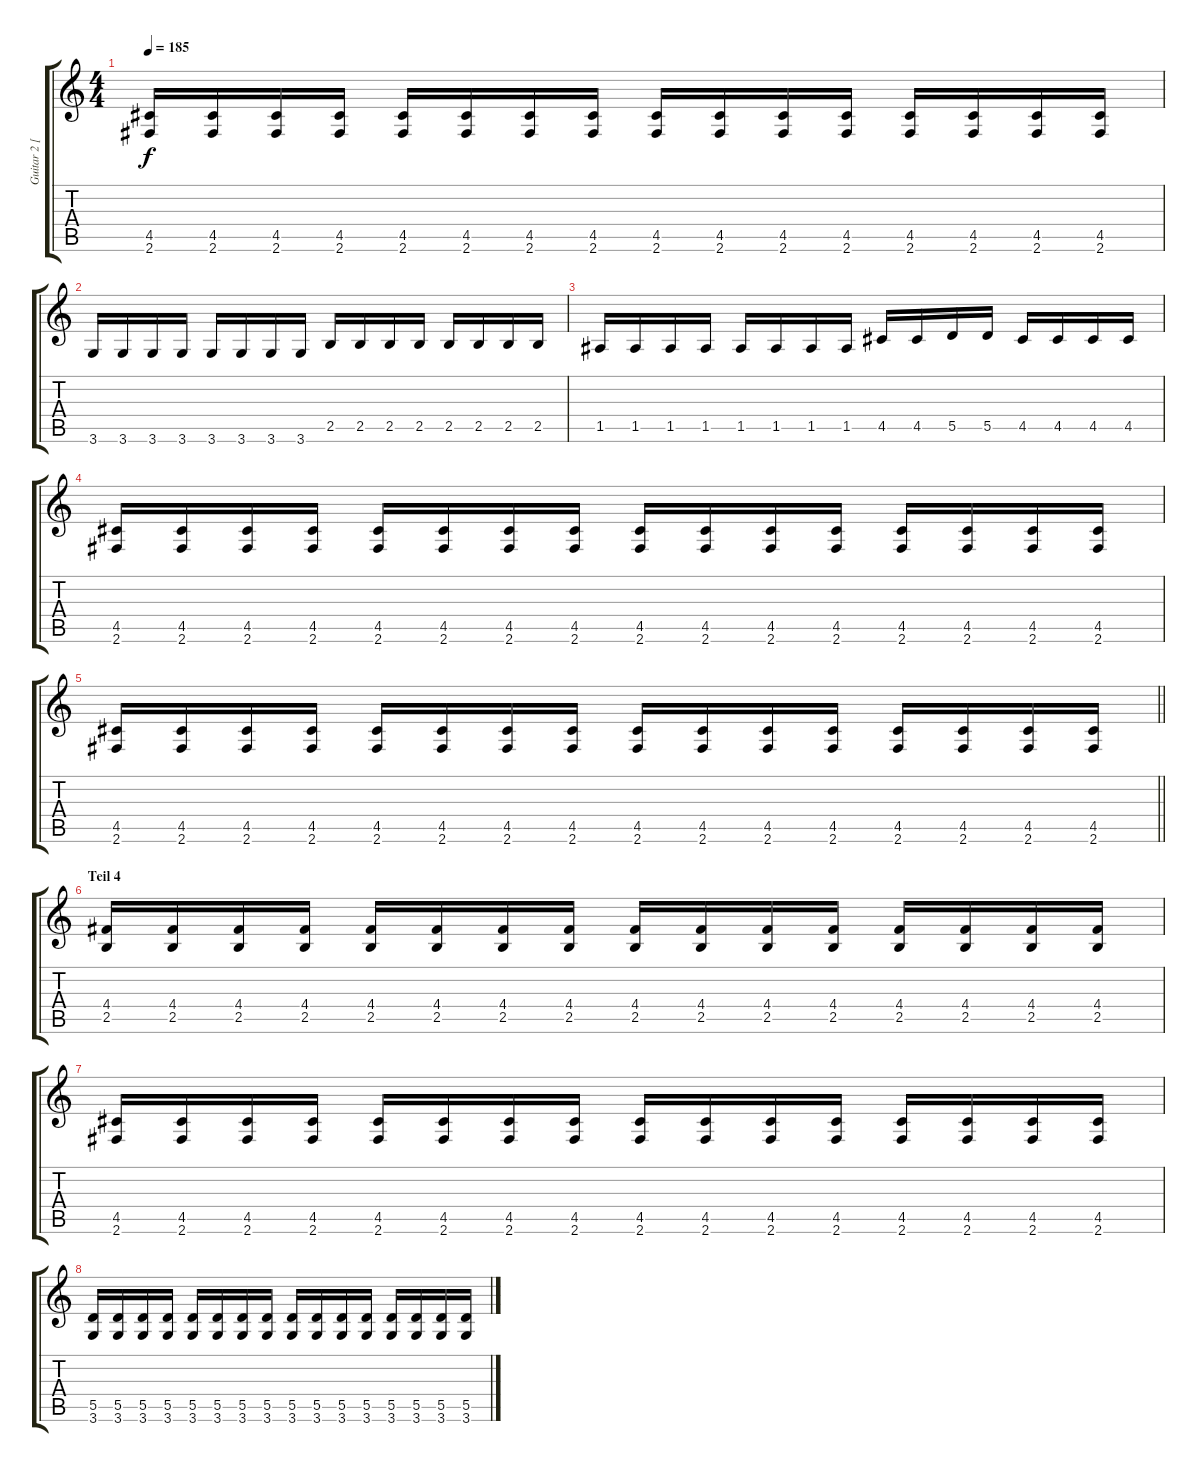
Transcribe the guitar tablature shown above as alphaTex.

\track ("Guitar 2 [Left]" "Guitar 2 [") {instrument distortionguitar}
\staff {score tabs}
\tuning (E4 B3 G3 D3 A2 E2) {hide}
\ts (4 4)
\tempo 185
\clef g2
\ks c
(4.5 2.6).16{dy f} (4.5 2.6).16 (4.5 2.6).16 (4.5 2.6).16 (4.5 2.6).16 (4.5 2.6).16 (4.5 2.6).16 (4.5 2.6).16 (4.5 2.6).16 (4.5 2.6).16 (4.5 2.6).16 (4.5 2.6).16 (4.5 2.6).16 (4.5 2.6).16 (4.5 2.6).16 (4.5 2.6).16 |
3.6.16 3.6.16 3.6.16 3.6.16 3.6.16 3.6.16 3.6.16 3.6.16 2.5.16 2.5.16 2.5.16 2.5.16 2.5.16 2.5.16 2.5.16 2.5.16 |
1.5.16 1.5.16 1.5.16 1.5.16 1.5.16 1.5.16 1.5.16 1.5.16 4.5.16 4.5.16 5.5.16 5.5.16 4.5.16 4.5.16 4.5.16 4.5.16 |
(4.5 2.6).16 (4.5 2.6).16 (4.5 2.6).16 (4.5 2.6).16 (4.5 2.6).16 (4.5 2.6).16 (4.5 2.6).16 (4.5 2.6).16 (4.5 2.6).16 (4.5 2.6).16 (4.5 2.6).16 (4.5 2.6).16 (4.5 2.6).16 (4.5 2.6).16 (4.5 2.6).16 (4.5 2.6).16 |
\barLineRight lightlight
(4.5 2.6).16 (4.5 2.6).16 (4.5 2.6).16 (4.5 2.6).16 (4.5 2.6).16 (4.5 2.6).16 (4.5 2.6).16 (4.5 2.6).16 (4.5 2.6).16 (4.5 2.6).16 (4.5 2.6).16 (4.5 2.6).16 (4.5 2.6).16 (4.5 2.6).16 (4.5 2.6).16 (4.5 2.6).16 |
\section ("" "Teil 4")
(4.4 2.5).16 (4.4 2.5).16 (4.4 2.5).16 (4.4 2.5).16 (4.4 2.5).16 (4.4 2.5).16 (4.4 2.5).16 (4.4 2.5).16 (4.4 2.5).16 (4.4 2.5).16 (4.4 2.5).16 (4.4 2.5).16 (4.4 2.5).16 (4.4 2.5).16 (4.4 2.5).16 (4.4 2.5).16 |
(4.5 2.6).16 (4.5 2.6).16 (4.5 2.6).16 (4.5 2.6).16 (4.5 2.6).16 (4.5 2.6).16 (4.5 2.6).16 (4.5 2.6).16 (4.5 2.6).16 (4.5 2.6).16 (4.5 2.6).16 (4.5 2.6).16 (4.5 2.6).16 (4.5 2.6).16 (4.5 2.6).16 (4.5 2.6).16 |
(5.5 3.6).16 (5.5 3.6).16 (5.5 3.6).16 (5.5 3.6).16 (5.5 3.6).16 (5.5 3.6).16 (5.5 3.6).16 (5.5 3.6).16 (5.5 3.6).16 (5.5 3.6).16 (5.5 3.6).16 (5.5 3.6).16 (5.5 3.6).16 (5.5 3.6).16 (5.5 3.6).16 (5.5 3.6).16
